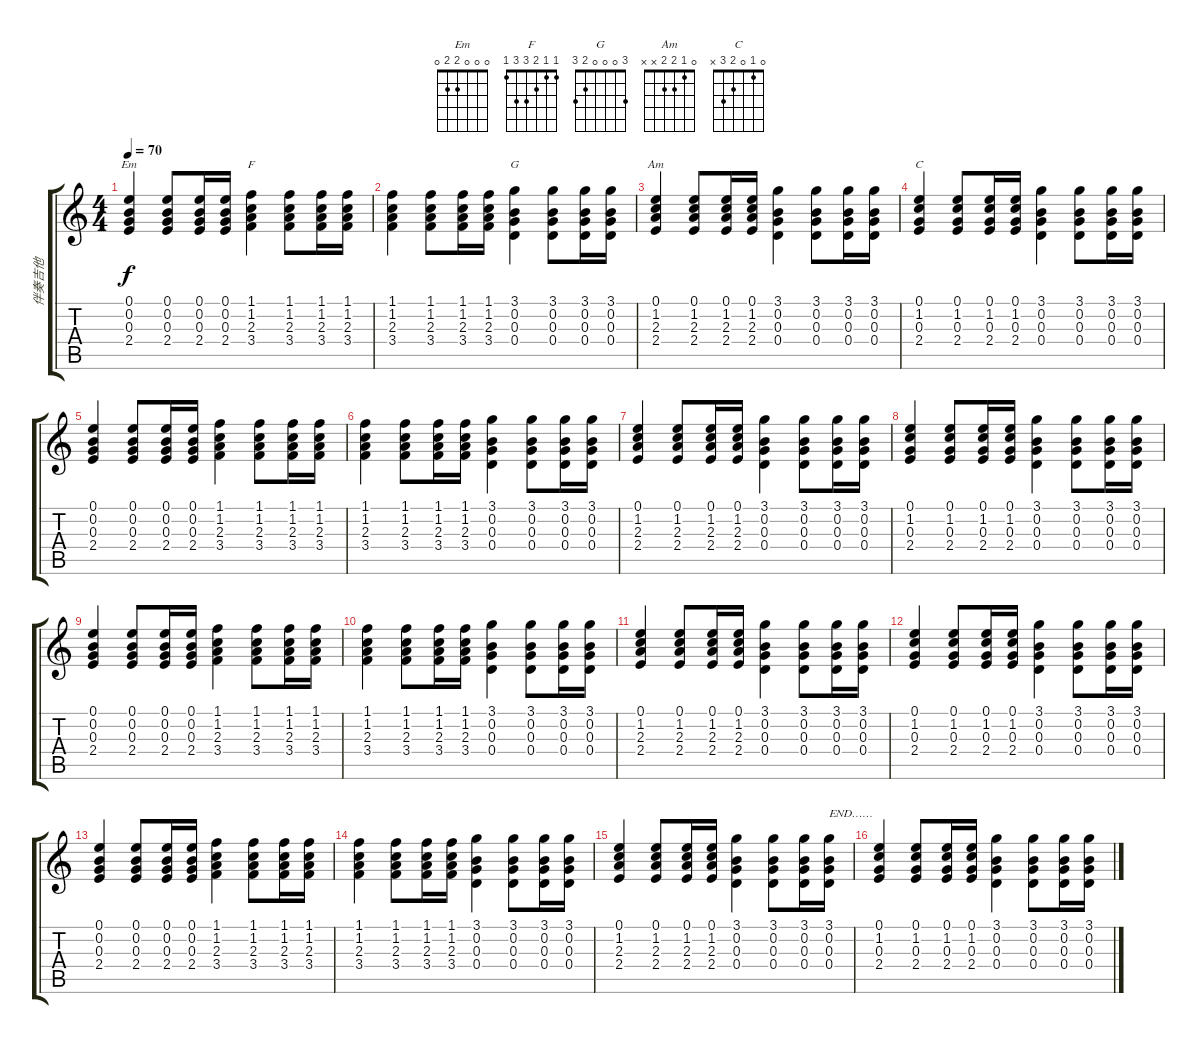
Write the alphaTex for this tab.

\track ("伴奏吉他" "伴奏吉他") {instrument acousticguitarsteel}
\staff {score tabs}
\tuning (E4 B3 G3 D3 A2 E2) {hide}
\chord ("Em" 0 0 0 2 2 0)
\chord ("F" 1 1 2 3 3 1)
\chord ("G" 3 0 0 0 2 3)
\chord ("Am" 0 1 2 2 x x)
\chord ("C" 0 1 0 2 3 x)
\ts (4 4)
\tempo 70
\clef g2
\ks c
(0.1 0.2 0.3 2.4).4{ch "Em" dy f} (0.1 0.2 0.3 2.4).8 (0.1 0.2 0.3 2.4).16 (0.1 0.2 0.3 2.4).16 (1.1 1.2 2.3 3.4).4{ch "F"} (1.1 1.2 2.3 3.4).8 (1.1 1.2 2.3 3.4).16 (1.1 1.2 2.3 3.4).16 |
(1.1 1.2 2.3 3.4).4 (1.1 1.2 2.3 3.4).8 (1.1 1.2 2.3 3.4).16 (1.1 1.2 2.3 3.4).16 (3.1 0.2 0.3 0.4).4{ch "G"} (3.1 0.2 0.3 0.4).8 (3.1 0.2 0.3 0.4).16 (3.1 0.2 0.3 0.4).16 |
(0.1 1.2 2.3 2.4).4{ch "Am"} (0.1 1.2 2.3 2.4).8 (0.1 1.2 2.3 2.4).16 (0.1 1.2 2.3 2.4).16 (3.1 0.2 0.3 0.4).4 (3.1 0.2 0.3 0.4).8 (3.1 0.2 0.3 0.4).16 (3.1 0.2 0.3 0.4).16 |
(0.1 1.2 0.3 2.4).4{ch "C"} (0.1 1.2 0.3 2.4).8 (0.1 1.2 0.3 2.4).16 (0.1 1.2 0.3 2.4).16 (3.1 0.2 0.3 0.4).4 (3.1 0.2 0.3 0.4).8 (3.1 0.2 0.3 0.4).16 (3.1 0.2 0.3 0.4).16 |
(0.1 0.2 0.3 2.4).4 (0.1 0.2 0.3 2.4).8 (0.1 0.2 0.3 2.4).16 (0.1 0.2 0.3 2.4).16 (1.1 1.2 2.3 3.4).4 (1.1 1.2 2.3 3.4).8 (1.1 1.2 2.3 3.4).16 (1.1 1.2 2.3 3.4).16 |
(1.1 1.2 2.3 3.4).4 (1.1 1.2 2.3 3.4).8 (1.1 1.2 2.3 3.4).16 (1.1 1.2 2.3 3.4).16 (3.1 0.2 0.3 0.4).4 (3.1 0.2 0.3 0.4).8 (3.1 0.2 0.3 0.4).16 (3.1 0.2 0.3 0.4).16 |
(0.1 1.2 2.3 2.4).4 (0.1 1.2 2.3 2.4).8 (0.1 1.2 2.3 2.4).16 (0.1 1.2 2.3 2.4).16 (3.1 0.2 0.3 0.4).4 (3.1 0.2 0.3 0.4).8 (3.1 0.2 0.3 0.4).16 (3.1 0.2 0.3 0.4).16 |
(0.1 1.2 0.3 2.4).4 (0.1 1.2 0.3 2.4).8 (0.1 1.2 0.3 2.4).16 (0.1 1.2 0.3 2.4).16 (3.1 0.2 0.3 0.4).4 (3.1 0.2 0.3 0.4).8 (3.1 0.2 0.3 0.4).16 (3.1 0.2 0.3 0.4).16 |
(0.1 0.2 0.3 2.4).4 (0.1 0.2 0.3 2.4).8 (0.1 0.2 0.3 2.4).16 (0.1 0.2 0.3 2.4).16 (1.1 1.2 2.3 3.4).4 (1.1 1.2 2.3 3.4).8 (1.1 1.2 2.3 3.4).16 (1.1 1.2 2.3 3.4).16 |
(1.1 1.2 2.3 3.4).4 (1.1 1.2 2.3 3.4).8 (1.1 1.2 2.3 3.4).16 (1.1 1.2 2.3 3.4).16 (3.1 0.2 0.3 0.4).4 (3.1 0.2 0.3 0.4).8 (3.1 0.2 0.3 0.4).16 (3.1 0.2 0.3 0.4).16 |
(0.1 1.2 2.3 2.4).4 (0.1 1.2 2.3 2.4).8 (0.1 1.2 2.3 2.4).16 (0.1 1.2 2.3 2.4).16 (3.1 0.2 0.3 0.4).4 (3.1 0.2 0.3 0.4).8 (3.1 0.2 0.3 0.4).16 (3.1 0.2 0.3 0.4).16 |
(0.1 1.2 0.3 2.4).4 (0.1 1.2 0.3 2.4).8 (0.1 1.2 0.3 2.4).16 (0.1 1.2 0.3 2.4).16 (3.1 0.2 0.3 0.4).4 (3.1 0.2 0.3 0.4).8 (3.1 0.2 0.3 0.4).16 (3.1 0.2 0.3 0.4).16 |
(0.1 0.2 0.3 2.4).4 (0.1 0.2 0.3 2.4).8 (0.1 0.2 0.3 2.4).16 (0.1 0.2 0.3 2.4).16 (1.1 1.2 2.3 3.4).4 (1.1 1.2 2.3 3.4).8 (1.1 1.2 2.3 3.4).16 (1.1 1.2 2.3 3.4).16 |
(1.1 1.2 2.3 3.4).4 (1.1 1.2 2.3 3.4).8 (1.1 1.2 2.3 3.4).16 (1.1 1.2 2.3 3.4).16 (3.1 0.2 0.3 0.4).4 (3.1 0.2 0.3 0.4).8 (3.1 0.2 0.3 0.4).16 (3.1 0.2 0.3 0.4).16 |
(0.1 1.2 2.3 2.4).4 (0.1 1.2 2.3 2.4).8 (0.1 1.2 2.3 2.4).16 (0.1 1.2 2.3 2.4).16 (3.1 0.2 0.3 0.4).4 (3.1 0.2 0.3 0.4).8 (3.1 0.2 0.3 0.4).16 (3.1 0.2 0.3 0.4).16{txt "END……"} |
(0.1 1.2 0.3 2.4).4 (0.1 1.2 0.3 2.4).8 (0.1 1.2 0.3 2.4).16 (0.1 1.2 0.3 2.4).16 (3.1 0.2 0.3 0.4).4 (3.1 0.2 0.3 0.4).8 (3.1 0.2 0.3 0.4).16 (3.1 0.2 0.3 0.4).16
